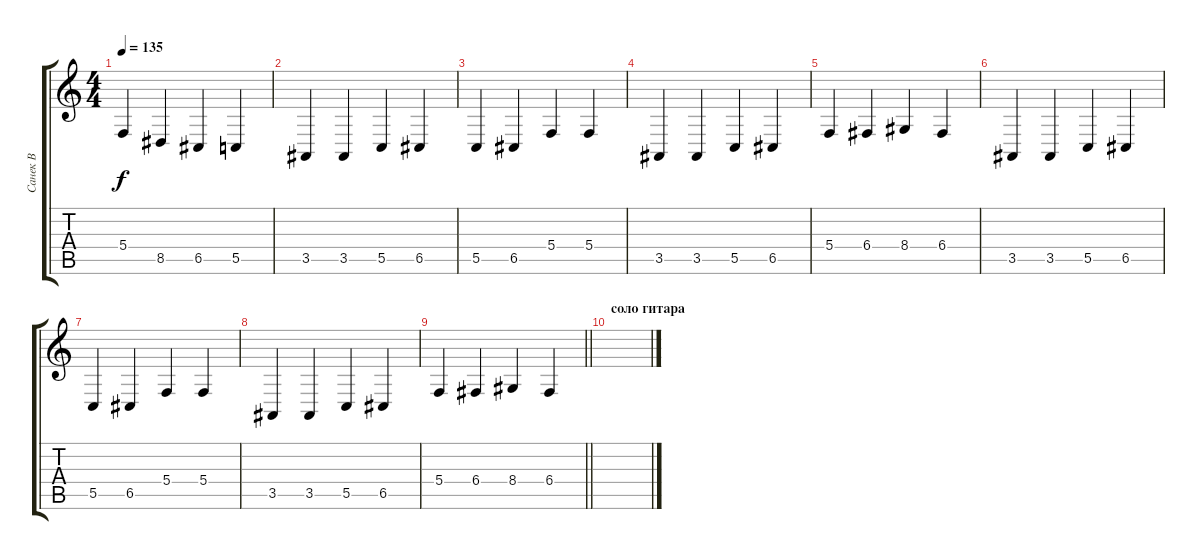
\track ("Санек В" "Санек В") {instrument viola}
\staff {score tabs}
\tuning (D4 A3 F3 C3 G2 C2) {hide}
\ts (4 4)
\tempo 135
\clef g2
\ks c
5.4.4{dy f} 8.5.4 6.5.4 5.5.4 |
3.5.4 3.5.4 5.5.4 6.5.4 |
5.5.4 6.5.4 5.4.4 5.4.4 |
3.5.4 3.5.4 5.5.4 6.5.4 |
5.4.4 6.4.4 8.4.4 6.4.4 |
3.5.4 3.5.4 5.5.4 6.5.4 |
5.5.4 6.5.4 5.4.4 5.4.4 |
3.5.4 3.5.4 5.5.4 6.5.4 |
\barLineRight lightlight
5.4.4 6.4.4 8.4.4 6.4.4 |
\section ("" "соло гитара")
